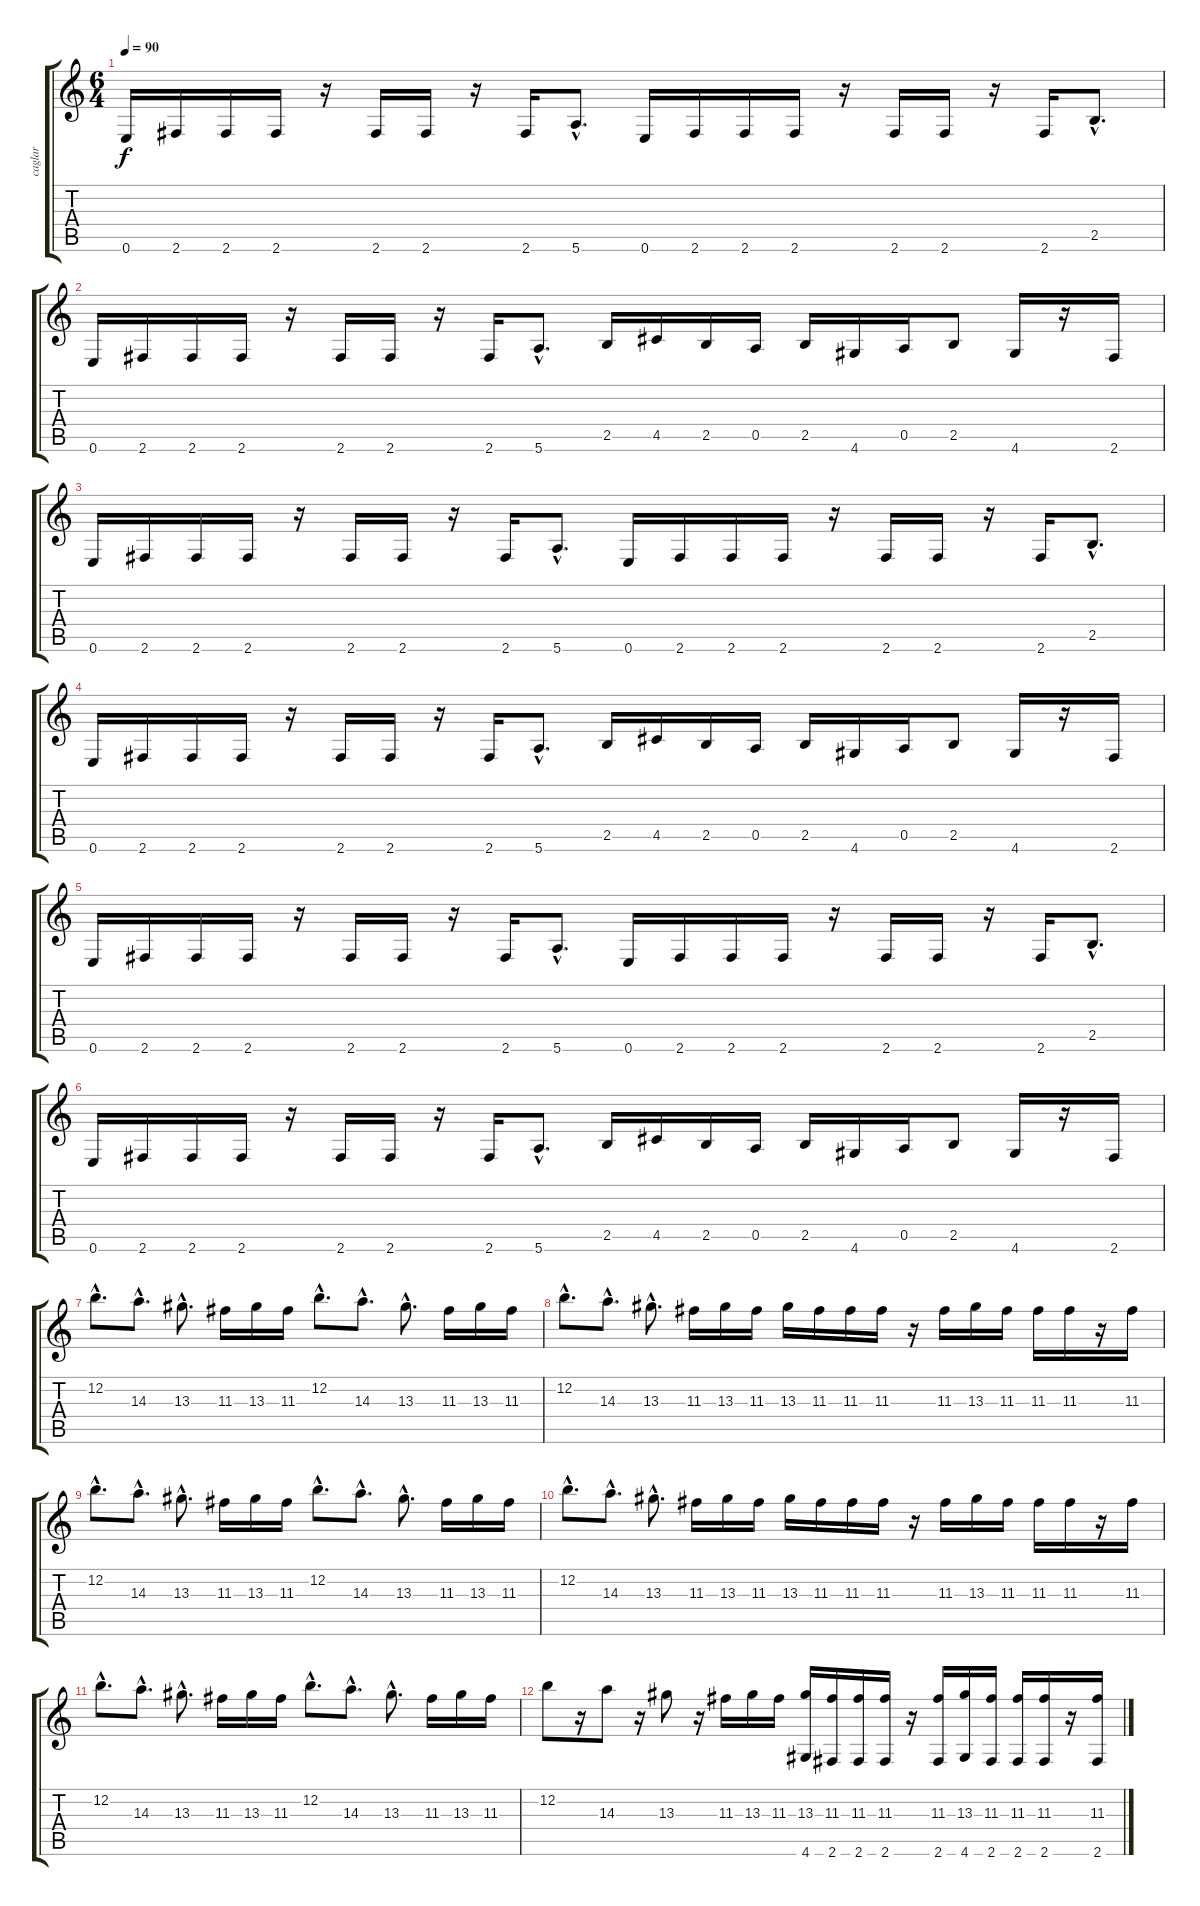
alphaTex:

\track ("caglar" "caglar") {instrument distortionguitar}
\staff {score tabs}
\tuning (E4 B3 G3 D3 A2 E2) {hide}
\ts (6 4)
\tempo 90
\clef g2
\ks c
0.6.16{dy f instrument distortionguitar} 2.6.16 2.6.16 2.6.16 r.16 2.6.16 2.6.16 r.16 2.6.16 5.6{hac}.8{d} 0.6.16 2.6.16 2.6.16 2.6.16 r.16 2.6.16 2.6.16 r.16 2.6.16 2.5{hac}.8{d} |
0.6.16 2.6.16 2.6.16 2.6.16 r.16 2.6.16 2.6.16 r.16 2.6.16 5.6{hac}.8{d} 2.5.16 4.5.16 2.5.16 0.5.16 2.5.16 4.6.16 0.5.16 2.5.8 4.6.16 r.16 2.6.16 |
0.6.16 2.6.16 2.6.16 2.6.16 r.16 2.6.16 2.6.16 r.16 2.6.16 5.6{hac}.8{d} 0.6.16 2.6.16 2.6.16 2.6.16 r.16 2.6.16 2.6.16 r.16 2.6.16 2.5{hac}.8{d} |
0.6.16 2.6.16 2.6.16 2.6.16 r.16 2.6.16 2.6.16 r.16 2.6.16 5.6{hac}.8{d} 2.5.16 4.5.16 2.5.16 0.5.16 2.5.16 4.6.16 0.5.16 2.5.8 4.6.16 r.16 2.6.16 |
0.6.16 2.6.16 2.6.16 2.6.16 r.16 2.6.16 2.6.16 r.16 2.6.16 5.6{hac}.8{d} 0.6.16 2.6.16 2.6.16 2.6.16 r.16 2.6.16 2.6.16 r.16 2.6.16 2.5{hac}.8{d} |
0.6.16 2.6.16 2.6.16 2.6.16 r.16 2.6.16 2.6.16 r.16 2.6.16 5.6{hac}.8{d} 2.5.16 4.5.16 2.5.16 0.5.16 2.5.16 4.6.16 0.5.16 2.5.8 4.6.16 r.16 2.6.16 |
12.2{hac}.8{d} 14.3{hac}.8{d} 13.3{hac}.8{d} 11.3.16 13.3.16 11.3.16 12.2{hac}.8{d} 14.3{hac}.8{d} 13.3{hac}.8{d} 11.3.16 13.3.16 11.3.16 |
12.2{hac}.8{d} 14.3{hac}.8{d} 13.3{hac}.8{d} 11.3.16 13.3.16 11.3.16 13.3.16 11.3.16 11.3.16 11.3.16 r.16 11.3.16 13.3.16 11.3.16 11.3.16 11.3.16 r.16 11.3.16 |
12.2{hac}.8{d} 14.3{hac}.8{d} 13.3{hac}.8{d} 11.3.16 13.3.16 11.3.16 12.2{hac}.8{d} 14.3{hac}.8{d} 13.3{hac}.8{d} 11.3.16 13.3.16 11.3.16 |
12.2{hac}.8{d} 14.3{hac}.8{d} 13.3{hac}.8{d} 11.3.16 13.3.16 11.3.16 13.3.16 11.3.16 11.3.16 11.3.16 r.16 11.3.16 13.3.16 11.3.16 11.3.16 11.3.16 r.16 11.3.16 |
12.2{hac}.8{d} 14.3{hac}.8{d} 13.3{hac}.8{d} 11.3.16 13.3.16 11.3.16 12.2{hac}.8{d} 14.3{hac}.8{d} 13.3{hac}.8{d} 11.3.16 13.3.16 11.3.16 |
12.2.8 r.16 14.3.8 r.16 13.3.8 r.16 11.3.16 13.3.16 11.3.16 (13.3 4.6).16 (11.3 2.6).16 (11.3 2.6).16 (11.3 2.6).16 r.16 (11.3 2.6).16 (13.3 4.6).16 (11.3 2.6).16 (11.3 2.6).16 (11.3 2.6).16 r.16 (11.3 2.6).16
